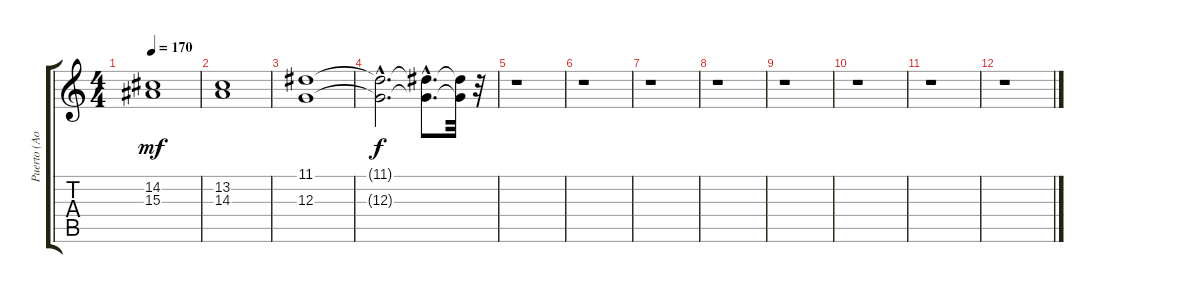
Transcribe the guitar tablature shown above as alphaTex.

\track ("Puerto (Aoshi)RH" "Puerto (Ao") {instrument stringensemble1}
\staff {score tabs}
\tuning (E4 B3 G3 D3 A2 E2) {hide}
\ts (4 4)
\tempo 170
\clef g2
\ks c
(14.2 15.3).1{dy mf} |
(13.2 14.3).1 |
(11.1 12.3).1 |
(11.1{hac t} 12.3{hac t}).2{d dy f} (11.1{hac t} 12.3{hac t}).8{d} (11.1{t} 12.3{t}).32 r.32 |
r.1 |
r.1 |
r.1 |
r.1 |
r.1 |
r.1 |
r.1 |
r.1
